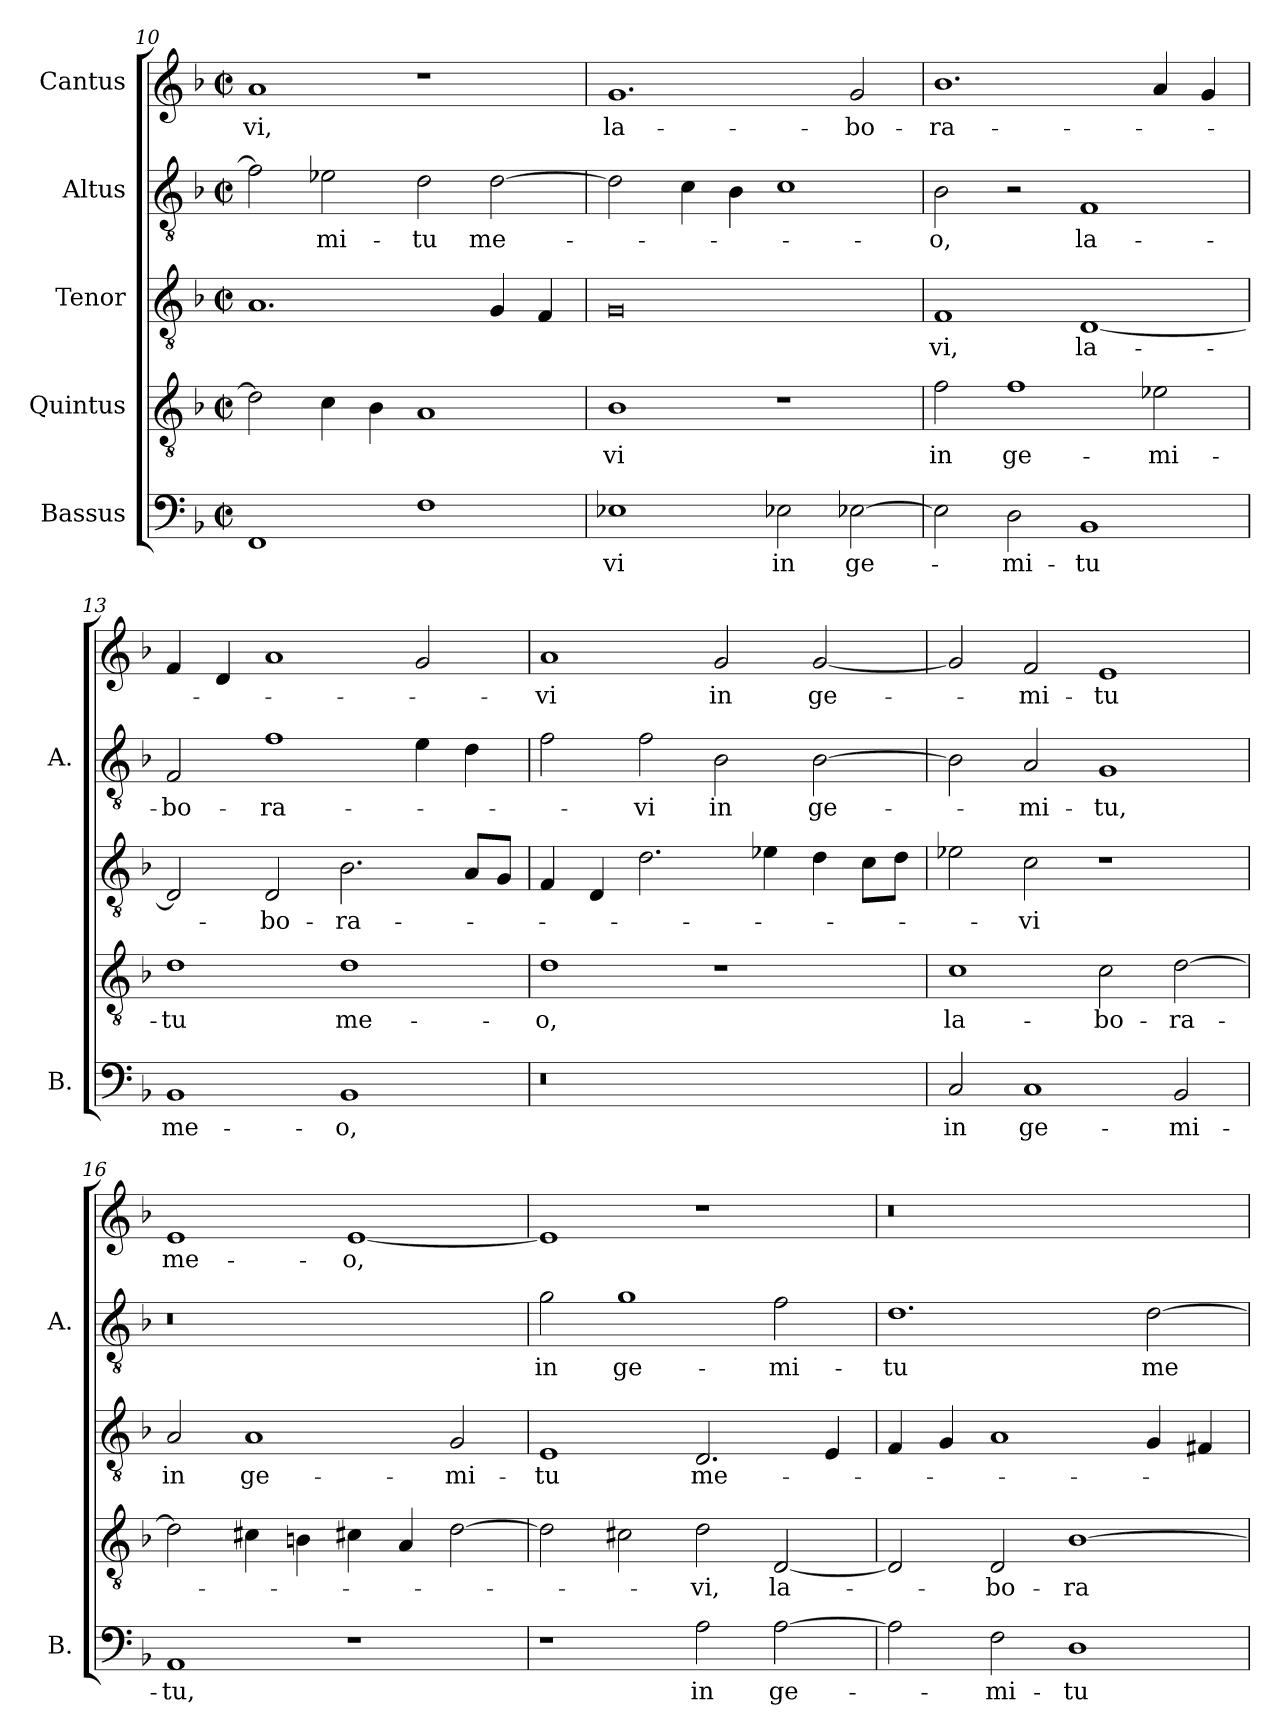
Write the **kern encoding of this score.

**kern	**text	**kern	**text	**kern	**text	**kern	**text	**kern	**text
*part5	*part5	*part4	*part4	*part3	*part3	*part2	*part2	*part1	*part1
*staff5	*staff5	*staff4	*staff4	*staff3	*staff3	*staff2	*staff2	*staff1	*staff1
*I"Bassus	*	*I"Quintus	*	*I"Tenor	*	*I"Altus	*	*I"Cantus	*
*I'B.	*	*	*	*	*	*I'A.	*	*	*
*clefF4	*	*clefGv2	*	*clefGv2	*	*clefGv2	*	*clefG2	*
*k[b-]	*	*k[b-]	*	*k[b-]	*	*k[b-]	*	*k[b-]	*
*F:	*	*F:	*	*F:	*	*F:	*	*F:	*
*M2/2	*	*M2/2	*	*M2/2	*	*M2/2	*	*M2/2	*
*met(c|)	*	*met(c|)	*	*met(c|)	*	*met(c|)	*	*met(c|)	*
=10	=10	=10	=10	=10	=10	=10	=10	=10	=10
1FF/	.	2d\]	.	1.A/	.	2f\]	.	1a/	-vi,
.	.	4c\	.	.	.	2e-X\	-mi-	.	.
.	.	4B-\	.	.	.	.	.	.	.
1F\	.	1A/	.	.	.	2d\	-tu	1r	.
.	.	.	.	4G/	.	[2d\	me-	.	.
.	.	.	.	4F/	.	.	.	.	.
=11	=11	=11	=11	=11	=11	=11	=11	=11	=11
1E-X\	-vi	1B-\	-vi	0G/	.	2d\]	.	1.g/	la-
.	.	.	.	.	.	4c\	.	.	.
.	.	.	.	.	.	4B-\	.	.	.
2E-X\	in	1r	.	.	.	1c\	.	.	.
[2E-X\	ge-	.	.	.	.	.	.	2g/	-bo-
=12	=12	=12	=12	=12	=12	=12	=12	=12	=12
2E-\]	.	2f\	in	1F/	-vi,	2B-\	-o,	1.b-\	-ra-
2D\	-mi-	1f\	ge-	.	.	2r	.	.	.
1BB-/	-tu	.	.	[1D/	la-	1F/	la-	.	.
.	.	2e-X\	-mi-	.	.	.	.	4a/	.
.	.	.	.	.	.	.	.	4g/	.
=13	=13	=13	=13	=13	=13	=13	=13	=13	=13
1BB-/	me-	1d\	-tu	2D/]	.	2F/	-bo-	4f/	.
.	.	.	.	.	.	.	.	4d/	.
.	.	.	.	2D/	-bo-	1f\	-ra-	1a/	.
1BB-/	-o,	1d\	me-	2.B-\	-ra-	.	.	.	.
.	.	.	.	.	.	4e\	.	2g/	.
.	.	.	.	8A/L	.	4d\	.	.	.
.	.	.	.	8G/J	.	.	.	.	.
=14	=14	=14	=14	=14	=14	=14	=14	=14	=14
!LO:N:vis=0	!	!	!	!	!	!	!	!	!
1r	.	1d\	-o,	4F/	.	2f\	.	1a/	-vi
.	.	.	.	4D/	.	.	.	.	.
.	.	.	.	2.d\	.	2f\	-vi	.	.
1ryy	.	1r	.	.	.	2B-\	in	2g/	in
.	.	.	.	4e-X\	.	.	.	.	.
.	.	.	.	4d\	.	[2B-\	ge-	[2g/	ge-
.	.	.	.	8c\L	.	.	.	.	.
.	.	.	.	8d\J	.	.	.	.	.
=15	=15	=15	=15	=15	=15	=15	=15	=15	=15
2C/	in	1c\	la-	2e-X\	.	2B-\]	.	2g/]	.
1C/	ge-	.	.	2c\	-vi	2A/	-mi-	2f/	-mi-
.	.	2c\	-bo-	1r	.	1G/	-tu,	1e/	-tu
2BB-/	-mi-	[2d\	-ra-	.	.	.	.	.	.
=16	=16	=16	=16	=16	=16	=16	=16	=16	=16
!	!	!	!	!	!	!LO:N:vis=0	!	!	!
1AA/	-tu,	2d\]	.	2A/	in	1r	.	1e/	me-
.	.	4c#X\	.	1A/	ge-	.	.	.	.
.	.	4Bn\	.	.	.	.	.	.	.
1r	.	4c#X\	.	.	.	1ryy	.	[1e/	-o,
.	.	4A/	.	.	.	.	.	.	.
.	.	[2d\	.	2G/	-mi-	.	.	.	.
=17	=17	=17	=17	=17	=17	=17	=17	=17	=17
1r	.	2d\]	.	1E/	-tu	2g\	in	1e/]	.
.	.	2c#X\	.	.	.	1g\	ge-	.	.
2A\	in	2d\	-vi,	2.D/	me-	.	.	1r	.
[2A\	ge-	[2D/	la-	.	.	2f\	-mi-	.	.
.	.	.	.	4E/	.	.	.	.	.
=18	=18	=18	=18	=18	=18	=18	=18	=18	=18
!	!	!	!	!	!	!	!	!LO:N:vis=0	!
2A\]	.	2D/]	.	4F/	.	1.d\	-tu	1r	.
.	.	.	.	4G/	.	.	.	.	.
2F\	-mi-	2D/	-bo-	1A/	.	.	.	.	.
1D\	-tu	[1B-\	-ra-	.	.	.	.	1ryy	.
.	.	.	.	4G/	.	[2d\	me-	.	.
.	.	.	.	4F#X/	.	.	.	.	.
=	=	=	=	=	=	=	=	=	=
*-	*-	*-	*-	*-	*-	*-	*-	*-	*-
